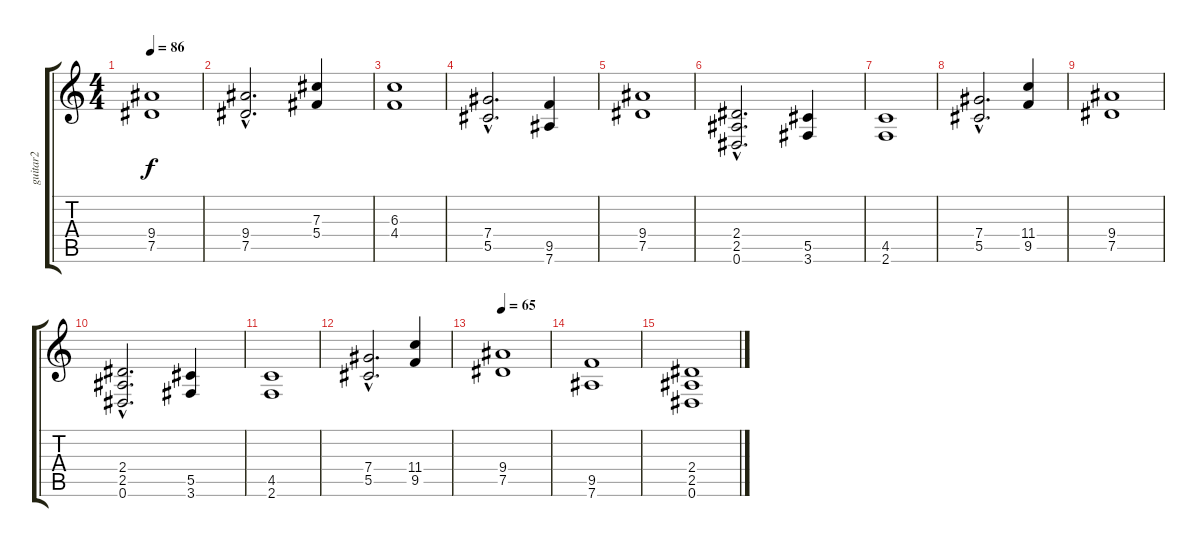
\track ("guitar2" "guitar2") {instrument overdrivenguitar}
\staff {score tabs}
\tuning (Eb4 Bb3 Gb3 Db3 Ab2 Eb2) {hide}
\ts (4 4)
\tempo 86
\clef g2
\ks c
(9.4 7.5).1{dy f} |
(9.4{hac} 7.5{hac}).2{d} (7.3 5.4).4 |
(6.3 4.4).1 |
(7.4{hac} 5.5{hac}).2{d} (9.5 7.6).4 |
(9.4 7.5).1 |
(2.4{hac} 2.5{hac} 0.6{hac}).2{d} (5.5 3.6).4 |
(4.5 2.6).1 |
(7.4{hac} 5.5{hac}).2{d} (11.4 9.5).4 |
(9.4 7.5).1 |
(2.4{hac} 2.5{hac} 0.6{hac}).2{d} (5.5 3.6).4 |
(4.5 2.6).1 |
(7.4{hac} 5.5{hac}).2{d} (11.4 9.5).4 |
\tempo 42
\tempo 65
(9.4 7.5).1 |
(9.5 7.6).1 |
(2.4 2.5 0.6).1
